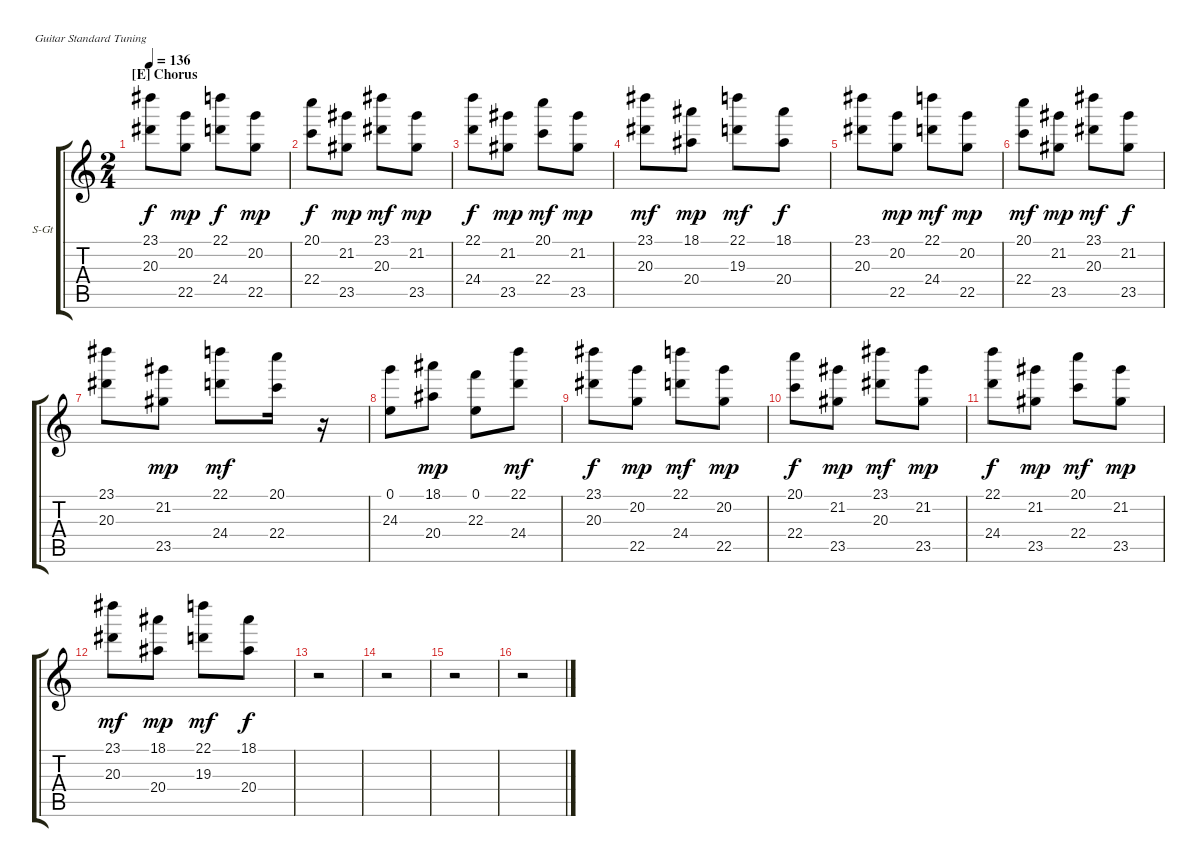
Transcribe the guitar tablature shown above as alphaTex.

\bracketExtendMode groupsimilarinstruments
\firstSystemTrackNameOrientation horizontal
\otherSystemsTrackNameOrientation horizontal
\track ("pads" "S-Gt") {solo instrument pad1newage}
\staff {score tabs}
\tuning (E4 B3 G3 D3 A2 E2)
\displaytranspose 12
\ts (2 4)
\section ("E" "Chorus")
\tempo 136
\clef g2
\ks c
(23.1 20.3).8{dy f} (20.2 22.5).8{dy mp} (22.1 24.4).8{dy f} (20.2 22.5).8{dy mp} |
(20.1 22.4).8{dy f} (21.2 23.5).8{dy mp} (23.1 20.3).8{dy mf} (21.2 23.5).8{dy mp} |
(22.1 24.4).8{dy f} (21.2 23.5).8{dy mp} (20.1 22.4).8{dy mf} (21.2 23.5).8{dy mp} |
(23.1 20.3).8{dy mf} (18.1 20.4).8{dy mp} (22.1 19.3).8{dy mf} (18.1 20.4).8{dy f} |
(23.1 20.3).8 (20.2 22.5).8{dy mp} (22.1 24.4).8{dy mf} (20.2 22.5).8{dy mp} |
(20.1 22.4).8{dy mf} (21.2 23.5).8{dy mp} (23.1 20.3).8{dy mf} (21.2 23.5).8{dy f} |
(23.1 20.3).8 (21.2 23.5).8{dy mp} (22.1 24.4).8{dy mf} (20.1 22.4).16 r.16 |
(0.1 24.3).8 (18.1 20.4).8{dy mp} (0.1 22.3).8 (22.1 24.4).8{dy mf} |
(23.1 20.3).8{dy f} (20.2 22.5).8{dy mp} (22.1 24.4).8{dy mf} (20.2 22.5).8{dy mp} |
(20.1 22.4).8{dy f} (21.2 23.5).8{dy mp} (23.1 20.3).8{dy mf} (21.2 23.5).8{dy mp} |
(22.1 24.4).8{dy f} (21.2 23.5).8{dy mp} (20.1 22.4).8{dy mf} (21.2 23.5).8{dy mp} |
(23.1 20.3).8{dy mf} (18.1 20.4).8{dy mp} (22.1 19.3).8{dy mf} (18.1 20.4).8{dy f} |
r.2 |
r.2 |
r.2 |
r.2
